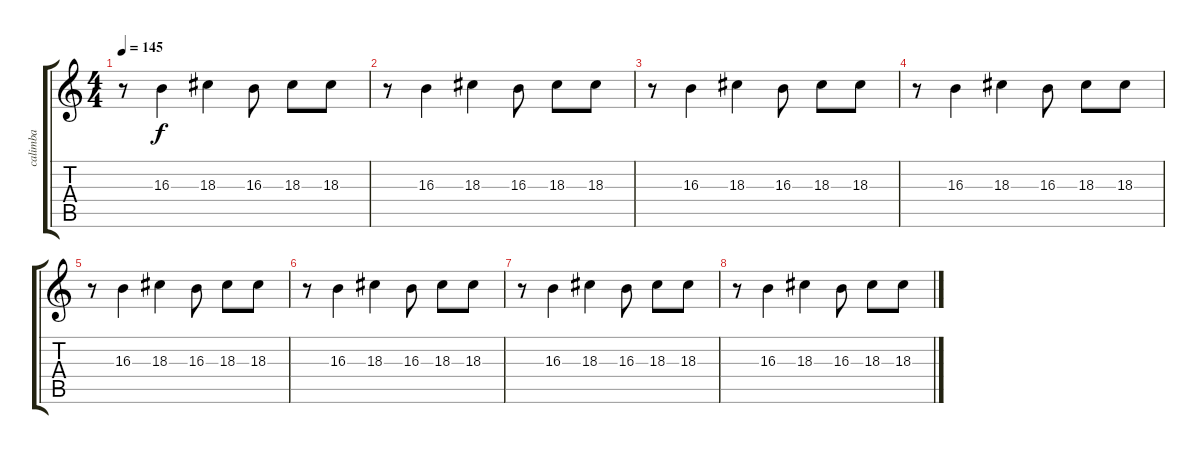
\track (" calimba" " calimba") {instrument kalimba}
\staff {score tabs}
\tuning (E4 B3 G3 D3 A2 E2) {hide}
\ts (4 4)
\tempo 145
\clef g2
\ks c
r.8{dy f} 16.3.4 18.3.4 16.3.8 18.3.8 18.3.8 |
r.8 16.3.4 18.3.4 16.3.8 18.3.8 18.3.8 |
r.8 16.3.4 18.3.4 16.3.8 18.3.8 18.3.8 |
r.8 16.3.4 18.3.4 16.3.8 18.3.8 18.3.8 |
r.8 16.3.4 18.3.4 16.3.8 18.3.8 18.3.8 |
r.8 16.3.4 18.3.4 16.3.8 18.3.8 18.3.8 |
r.8 16.3.4 18.3.4 16.3.8 18.3.8 18.3.8 |
r.8 16.3.4 18.3.4 16.3.8 18.3.8 18.3.8
